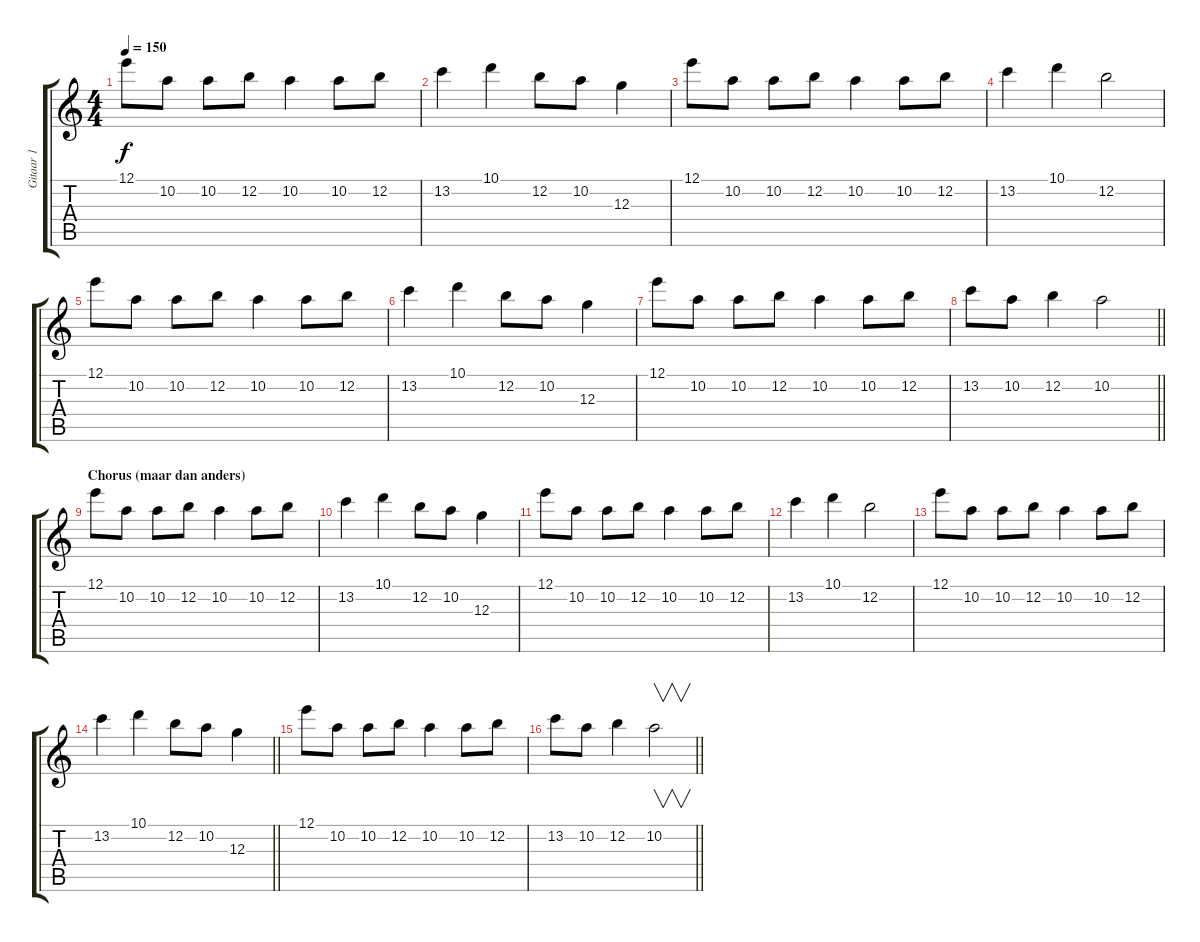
\track ("Gitaar 1" "Gitaar 1") {instrument distortionguitar}
\staff {score tabs}
\tuning (E4 B3 G3 D3 A2 E2) {hide}
\ts (4 4)
\tempo 150
\clef g2
\ks c
12.1.8{dy f} 10.2.8 10.2.8 12.2.8 10.2.4 10.2.8 12.2.8 |
13.2.4 10.1.4 12.2.8 10.2.8 12.3.4 |
12.1.8 10.2.8 10.2.8 12.2.8 10.2.4 10.2.8 12.2.8 |
13.2.4 10.1.4 12.2.2 |
12.1.8 10.2.8 10.2.8 12.2.8 10.2.4 10.2.8 12.2.8 |
13.2.4 10.1.4 12.2.8 10.2.8 12.3.4 |
12.1.8 10.2.8 10.2.8 12.2.8 10.2.4 10.2.8 12.2.8 |
\barLineRight lightlight
13.2.8 10.2.8 12.2.4 10.2.2 |
\section ("" "Chorus (maar dan anders)")
12.1.8 10.2.8 10.2.8 12.2.8 10.2.4 10.2.8 12.2.8 |
13.2.4 10.1.4 12.2.8 10.2.8 12.3.4 |
12.1.8 10.2.8 10.2.8 12.2.8 10.2.4 10.2.8 12.2.8 |
13.2.4 10.1.4 12.2.2 |
12.1.8 10.2.8 10.2.8 12.2.8 10.2.4 10.2.8 12.2.8 |
\barLineRight lightlight
13.2.4 10.1.4 12.2.8 10.2.8 12.3.4 |
12.1.8 10.2.8 10.2.8 12.2.8 10.2.4 10.2.8 12.2.8 |
\barLineRight lightlight
13.2.8 10.2.8 12.2.4 10.2.2{v}
